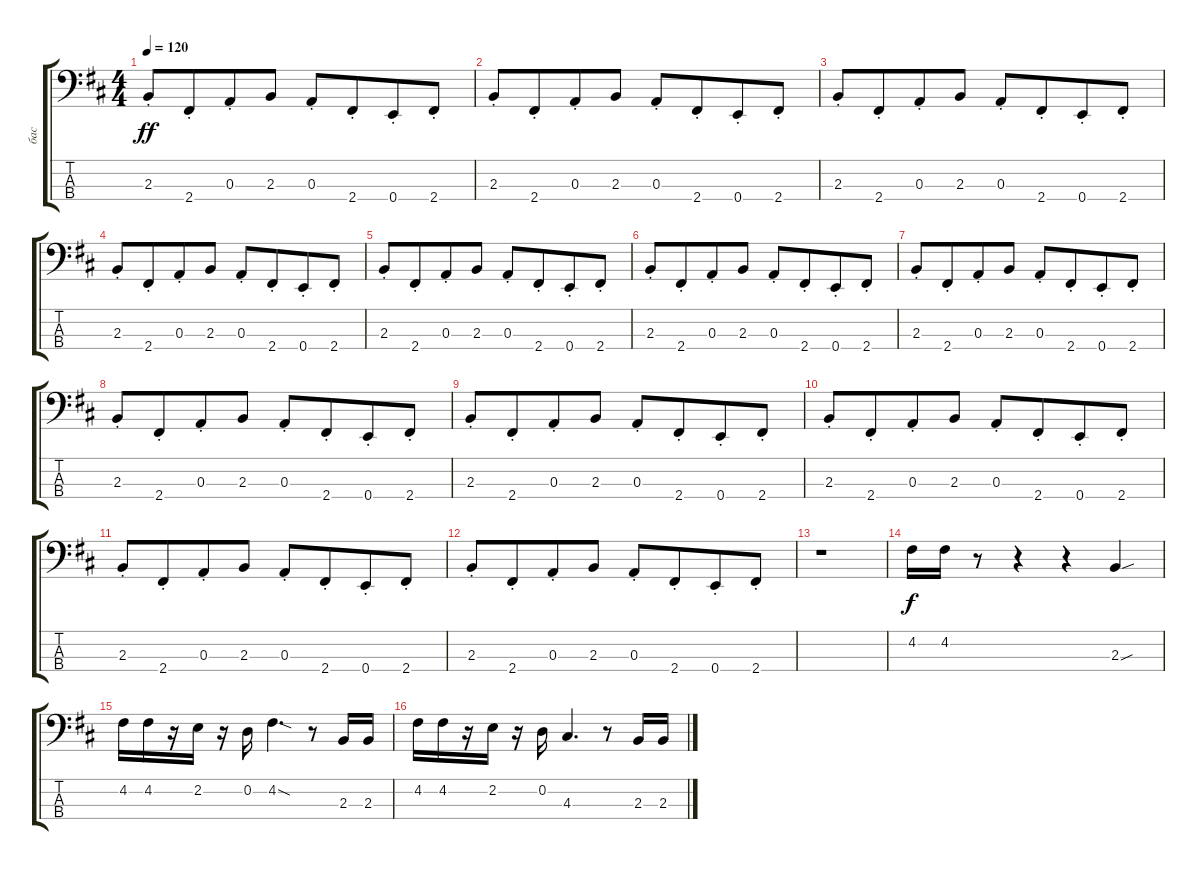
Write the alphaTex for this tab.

\track ("бас" "бас") {instrument fretlessbass}
\staff {score tabs}
\tuning (G2 D2 A1 E1) {hide}
\ts (4 4)
\tempo 120
\clef f4
\ks bminor
2.3{st}.8{dy ff} 2.4{st}.8{beam merge} 0.3{st}.8 2.3.8 0.3{st}.8 2.4{st}.8{beam merge} 0.4{st}.8 2.4{st}.8 |
2.3{st}.8 2.4{st}.8{beam merge} 0.3{st}.8 2.3.8 0.3{st}.8 2.4{st}.8{beam merge} 0.4{st}.8 2.4{st}.8 |
2.3{st}.8 2.4{st}.8{beam merge} 0.3{st}.8 2.3.8 0.3{st}.8 2.4{st}.8{beam merge} 0.4{st}.8 2.4{st}.8 |
2.3{st}.8 2.4{st}.8{beam merge} 0.3{st}.8 2.3.8 0.3{st}.8 2.4{st}.8{beam merge} 0.4{st}.8 2.4{st}.8 |
2.3{st}.8 2.4{st}.8{beam merge} 0.3{st}.8 2.3.8 0.3{st}.8 2.4{st}.8{beam merge} 0.4{st}.8 2.4{st}.8 |
2.3{st}.8 2.4{st}.8{beam merge} 0.3{st}.8 2.3.8 0.3{st}.8 2.4{st}.8{beam merge} 0.4{st}.8 2.4{st}.8 |
2.3{st}.8 2.4{st}.8{beam merge} 0.3{st}.8 2.3.8 0.3{st}.8 2.4{st}.8{beam merge} 0.4{st}.8 2.4{st}.8 |
2.3{st}.8 2.4{st}.8{beam merge} 0.3{st}.8 2.3.8 0.3{st}.8 2.4{st}.8{beam merge} 0.4{st}.8 2.4{st}.8 |
2.3{st}.8 2.4{st}.8{beam merge} 0.3{st}.8 2.3.8 0.3{st}.8 2.4{st}.8{beam merge} 0.4{st}.8 2.4{st}.8 |
2.3{st}.8 2.4{st}.8{beam merge} 0.3{st}.8 2.3.8 0.3{st}.8 2.4{st}.8{beam merge} 0.4{st}.8 2.4{st}.8 |
2.3{st}.8 2.4{st}.8{beam merge} 0.3{st}.8 2.3.8 0.3{st}.8 2.4{st}.8{beam merge} 0.4{st}.8 2.4{st}.8 |
2.3{st}.8 2.4{st}.8{beam merge} 0.3{st}.8 2.3.8 0.3{st}.8 2.4{st}.8{beam merge} 0.4{st}.8 2.4{st}.8 |
r.1 |
4.2.16{dy f} 4.2.16 r.8 r.4 r.4 2.3{sou}.4 |
4.2.16 4.2.16 r.16 2.2.16 r.16 0.2.16 4.2{sod}.4{d} r.8 2.3.16 2.3.16 |
4.2.16 4.2.16 r.16 2.2.16 r.16 0.2.16 4.3.4{d} r.8 2.3.16 2.3.16
